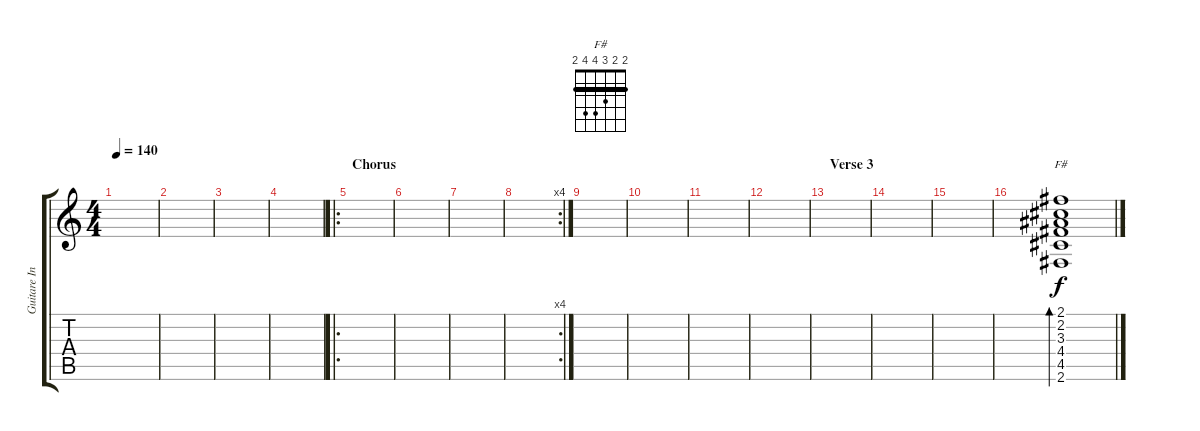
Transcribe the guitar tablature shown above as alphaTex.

\track ("Guitare Intro/Bridges" "Guitare In") {instrument electricguitarjazz}
\staff {score tabs}
\tuning (E4 B3 G3 D3 A2 E2) {hide}
\chord ("F#" 2 2 3 4 4 2) {barre 2}
\ts (4 4)
\tempo 140
\clef g2
\ks c
|
|
|
|
\ro
\section ("" "Chorus")
|
|
|
\rc 4
|
|
|
|
|
\section ("" "Verse 3")
|
|
|
(2.1 2.2 3.3 4.4 4.5 2.6).1{bd 240 ch "F#"}
